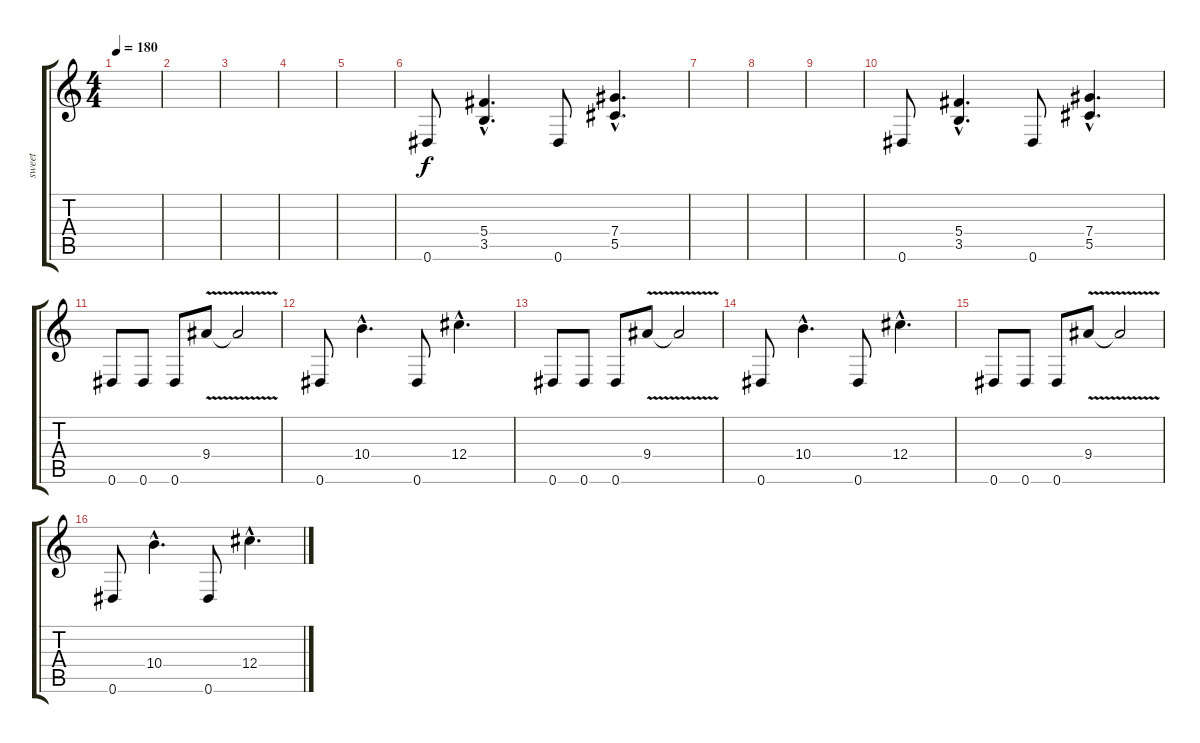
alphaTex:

\track ("sweet" "sweet") {instrument distortionguitar}
\staff {score tabs}
\tuning (Eb4 Bb3 Gb3 Db3 Ab2 Eb2) {hide}
\ts (4 4)
\tempo 180
\clef g2
\ks c
|
|
|
|
|
0.6.8 (5.4{hac} 3.5{hac}).4{d} 0.6.8 (7.4{hac} 5.5{hac}).4{d} |
|
|
|
0.6.8 (5.4{hac} 3.5{hac}).4{d} 0.6.8 (7.4{hac} 5.5{hac}).4{d} |
0.6.8 0.6.8 0.6.8 9.4{v}.8 9.4{t}.2 |
0.6.8 10.4{hac}.4{d} 0.6.8 12.4{hac}.4{d} |
0.6.8 0.6.8 0.6.8 9.4{v}.8 9.4{t}.2 |
0.6.8 10.4{hac}.4{d} 0.6.8 12.4{hac}.4{d} |
0.6.8 0.6.8 0.6.8 9.4{v}.8 9.4{t}.2 |
0.6.8 10.4{hac}.4{d} 0.6.8 12.4{hac}.4{d}
